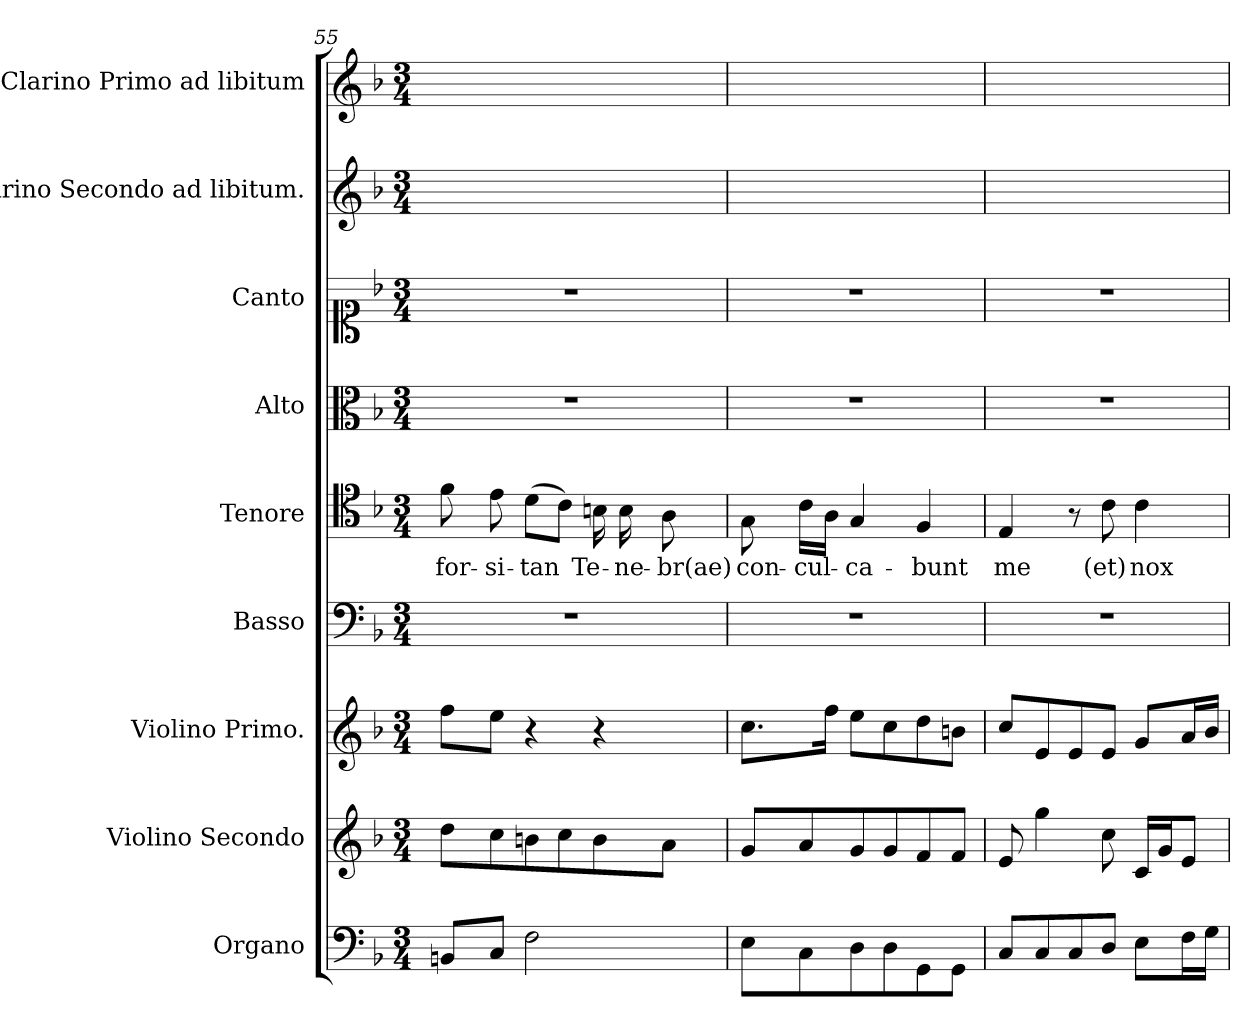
**kern	**kern	**kern	**kern	**kern	**text	**kern	**kern	**kern	**kern
*part9	*part8	*part7	*part6	*part5	*part5	*part4	*part3	*part2	*part1
*staff9	*staff8	*staff7	*staff6	*staff5	*staff5	*staff4	*staff3	*staff2	*staff1
*I"Organo	*I"Violino Secondo	*I"Violino Primo.	*I"Basso	*I"Tenore	*	*I"Alto	*I"Canto	*I"Clarino Secondo ad libitum.	*I"Clarino Primo ad libitum
*I'org	*	*I'vl I	*I'B	*I'T	*	*I'A	*I'C	*I'clno II	*I'clno I
*clefF4	*clefG2	*clefG2	*clefF4	*clefC4	*	*clefC3	*clefC1	*clefG2	*clefG2
*k[b-]	*k[b-]	*k[b-]	*k[b-]	*k[b-]	*	*k[b-]	*k[b-]	*k[b-]	*k[b-]
*F:	*F:	*F:	*F:	*F:	*	*F:	*F:	*F:	*F:
*M3/4	*M3/4	*M3/4	*M3/4	*M3/4	*	*M3/4	*M3/4	*M3/4	*M3/4
=55	=55	=55	=55	=55	=55	=55	=55	=55	=55
8BBn/L	8dd\L	8ff\L	2.r	8f\	for-	2.r	2.r	2.ryy	2.ryy
8C/J	8cc\	8ee\J	.	8e\	-si-	.	.	.	.
2F\	8bn\	4r	.	(8d\L	-tan	.	.	.	.
.	8cc\	.	.	8c\J)	.	.	.	.	.
.	8b\	4r	.	16Bn\	Te-	.	.	.	.
.	.	.	.	16B\	-ne-	.	.	.	.
.	8a\J	.	.	8A\	-br(ae)	.	.	.	.
=56	=56	=56	=56	=56	=56	=56	=56	=56	=56
8E\L	8g/L	8.cc\L	2.r	8G\	con-	2.r	2.r	2.ryy	2.ryy
8C\	8a/	.	.	16c\LL	-cul-	.	.	.	.
.	.	16ff\Jk	.	16A\JJ	.	.	.	.	.
8D\	8g/	8ee\L	.	4G/	-ca-	.	.	.	.
8D\	8g/	8cc\	.	.	.	.	.	.	.
8GG/	8f/	8dd\	.	4F/	-bunt	.	.	.	.
8GG/J	8f/J	8bn\J	.	.	.	.	.	.	.
=57	=57	=57	=57	=57	=57	=57	=57	=57	=57
8C/L	8e/	8cc/L	2.r	4E/	me	2.r	2.r	2.ryy	2.ryy
8C/	4gg\	8e/	.	.	.	.	.	.	.
8C/	.	8e/	.	8r	.	.	.	.	.
8D/J	8cc\	8e/J	.	8c\	(et)	.	.	.	.
8E\L	16c/LL	8g/L	.	4c\	nox	.	.	.	.
.	16g/J	.	.	.	.	.	.	.	.
16F\L	8e/J	16a/L	.	.	.	.	.	.	.
16G\JJ	.	16b-/JJ	.	.	.	.	.	.	.
=	=	=	=	=	=	=	=	=	=
*-	*-	*-	*-	*-	*-	*-	*-	*-	*-
